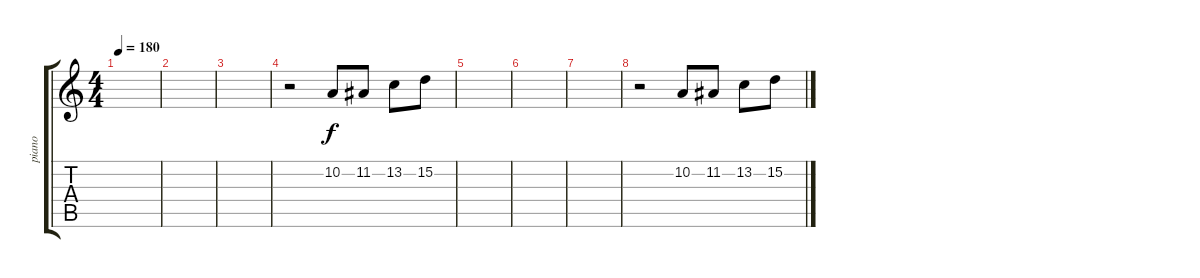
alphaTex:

\track ("piano" "piano") {instrument acousticgrandpiano}
\staff {score tabs}
\tuning (E4 B3 G3 D3 A2 E2) {hide}
\ts (4 4)
\tempo 180
\clef g2
\ks c
|
|
|
r.2 10.2.8 11.2.8 13.2.8 15.2.8 |
|
|
|
r.2 10.2.8 11.2.8 13.2.8 15.2.8
